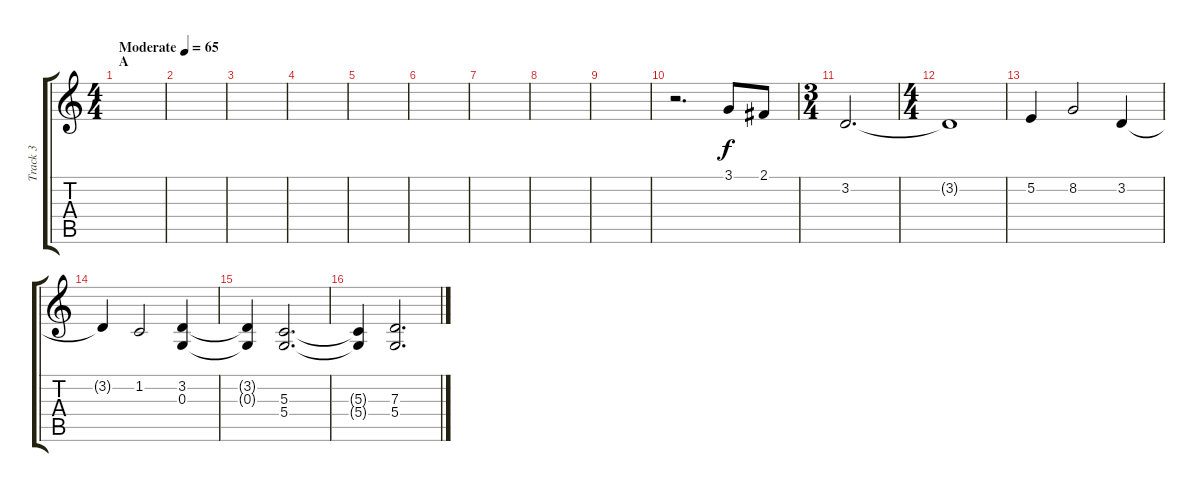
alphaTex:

\track ("Track 3" "Track 3") {instrument stringensemble2}
\staff {score tabs}
\tuning (E4 B3 G3 D3 A2 E2) {hide}
\ts (4 4)
\section ("" "A")
\tempo (65 "Moderate")
\clef g2
\ks c
|
|
|
|
|
|
|
|
|
r.2{d} 3.1.8{volume 11} 2.1.8 |
\ts (3 4)
3.2.2{d} |
\ts (4 4)
3.2{t}.1 |
5.2.4 8.2.2 3.2.4 |
3.2{t}.4 1.2.2 (3.2 0.3).4 |
(3.2{t} 0.3{t}).4 (5.3 5.4).2{d} |
(5.3{t} 5.4{t}).4 (7.3 5.4).2{d}
